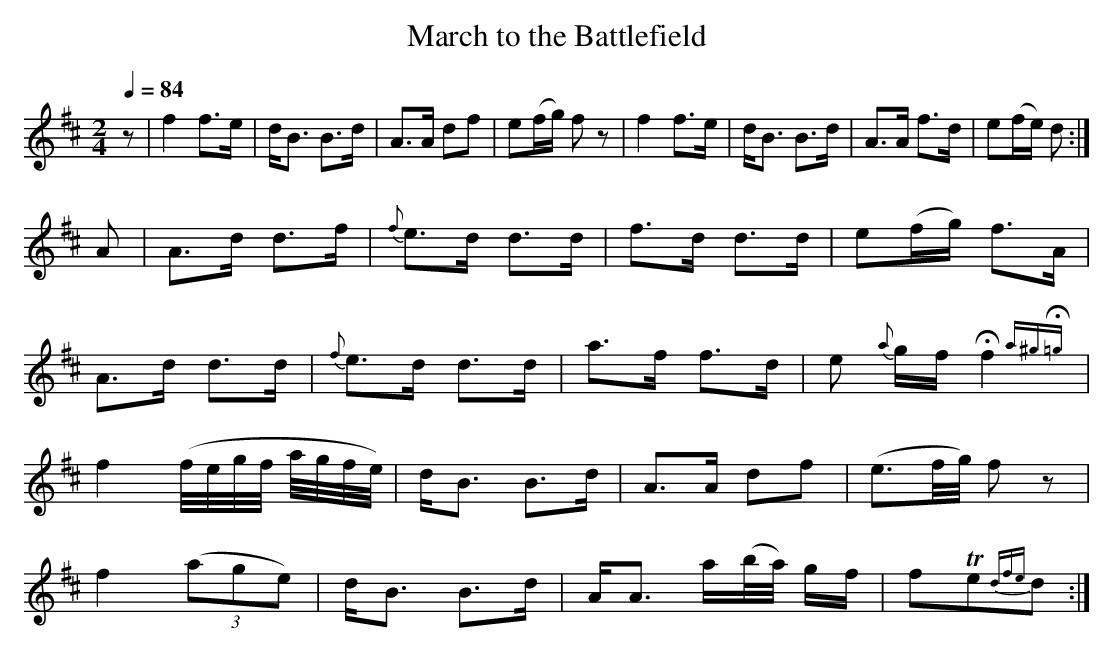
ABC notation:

X:1
T:March to the Battlefield
M:2/4
L:1/8
Q:1/4=84
K:D
z|f2  f>e                       |   d<B B>d|A>A df             | e(f/g/)     f\
z|f2  f>e                       |   d<B B>d|A>A f>d            | e(f/e/)     d        :|
A|A>d d>f                       |{f}e>d d>d|f>d d>d            | e(f/g/)     f>A       |
  A>d d>d                       |{f}e>d d>d|a>f f>d            | e {a}g/f/  Hf2{a^gH=g}|
f2   (f//e//g//f// a//g//f//e//)|   d<B B>d|A>A df             |(e3/f//g//)  f z       |
f2 (3(age)                      |   d<B B>d|A<A a/(b//a//) g/f/| fTe{dfe}d            :|
